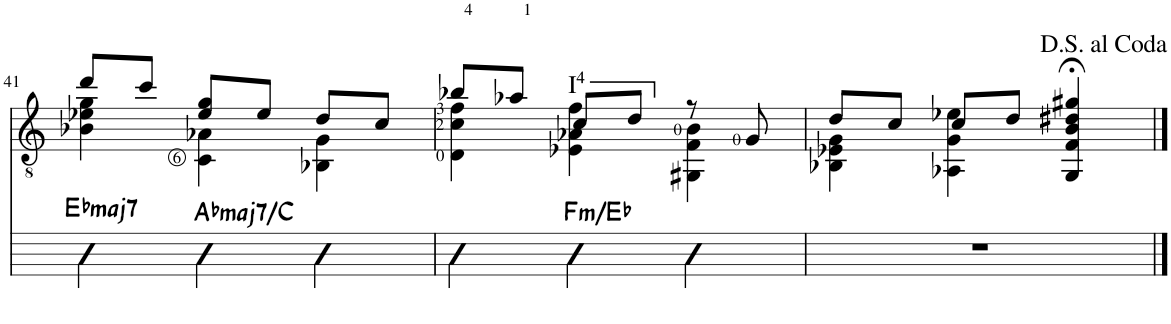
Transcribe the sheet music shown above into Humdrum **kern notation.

**kern	**harte	**kern
*part2	*part2	*part1
*staff2	*	*staff1
*I"Bass Guitar	*	*I"Guitar
!!LO:PB:g=z
*clefG2	*	*clefGv2
*k[]	*	*k[]
*M3/4	*	*M3/4
=41	=41	=41
*	*	*^
!	!LO:H:kt=maj7	!	!
4DD\	Eb:maj7	8dd/L	4B-X\ 4e-X\ 4g\
.	.	8cc/J	.
!	!LO:H:kt=maj7	!	!
4DD\	Ab:maj7/3	8e-/ 8g/L	4C\ 4A-X\
.	.	8e-/J	.
4DD\	.	8d/L	4BB-X\ 4G\
.	.	8c/J	.
=42	=42	=42	=42
4DD\	.	8b-X/L	4D\ 4c\ 4f\
.	.	8a-X/J	.
!	!LO:H:kt=m	!LO:TX:a:t=I⁴	!
4DD\	F:min/b7	8c/L	4E-X\ 4A-X\ 4f\
.	.	8d/J	.
4DD\	.	8r	4GG#X\ 4F\ 4B\
.	.	8G/	.
=43	=43	=43	=43
2.r	.	8d/L	4BB-X\ 4E-X\ 4G\
.	.	8c/J	.
.	.	8c/L	4AA-X\ 4G\ 4e-X\
.	.	8d/J	.
.	.	4GG/;< 4F/;< 4B/;< 4d#X/;< 4g#X/;<	4ryy
*	*	*v	*v
==	==	==
*-	*-	*-
